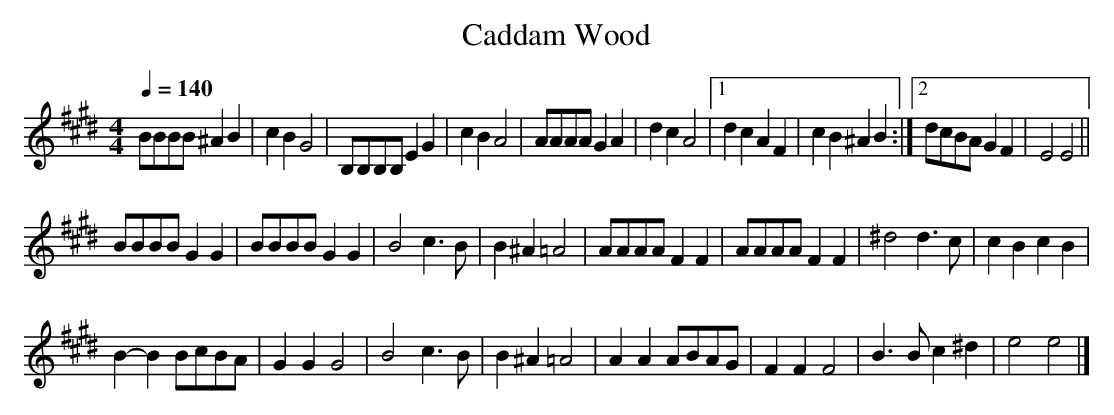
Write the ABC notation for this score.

X:1
T:Caddam Wood
M:4/4
L:1/4
Q:1/4=140
K:Emaj
B/2B/2B/2B/2 ^A B | c B G2 | B,/2B,/2B,/2B,/2 E G | c B A2 |\
A/2A/2A/2A/2 G A | d c A2 |  [1 d c A F | c B ^A B :|\
 [2 d/2c/2B/2A/2 G F | E2 E2 ||
B/2B/2B/2B/2 G G | B/2B/2B/2B/2 G G | B2 c>B | B ^A =A2 |\
A/2A/2A/2A/2 F F | A/2A/2A/2A/2 F F | ^d2 d>c | c B c B |
B-B B/2c/2B/2A/2 | G G G2 | B2 c>B | B ^A =A2 |\
A A A/2B/2A/2G/2 | F F F2 | B>B c ^d | e2 e2 |]
